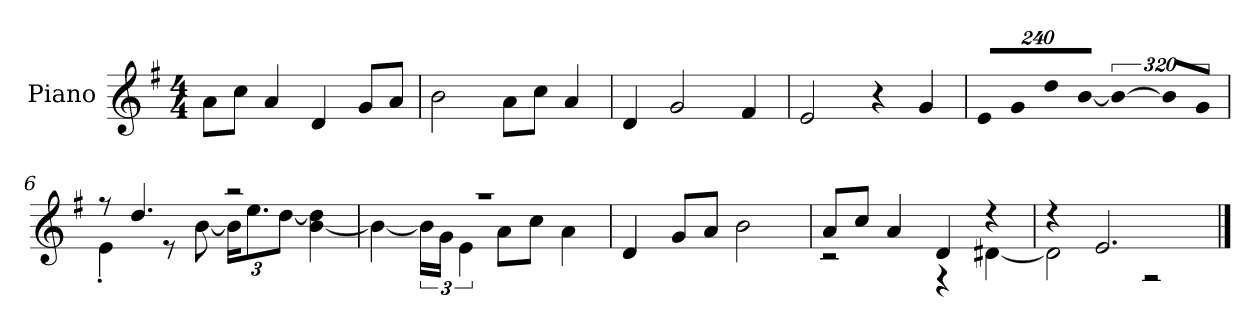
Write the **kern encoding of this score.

**kern
*part1
*staff1
*I"Piano
*I'P-no
*clefG2
*k[f#]
*M4/4
*MM90
=1
8a\L
8cc\J
4a/
4d/
8g/L
8a/J
=2
2b\
8a\L
8cc\J
4a/
=3
4d/
2g/
4f#/
=4
2e/
4r
4g/
=5
!LO:N:vis=8
960%137e/L
!LO:N:vis=8
960%137g/
!LO:N:vis=8
960%137dd/
!LO:N:vis=8
[960%137b/J
!LO:N:vis=4
640%183b\_
!LO:N:vis=16
1920%137b/LL]
!LO:N:vis=16
1920%137g/JJ
=6
*^
8r	4e'\
4.dd/	.
.	8r
.	[8b\
*	*Xbrackettup
2r	24b\KL]
.	12.ee\
.	[12dd\J
.	[4b\ 4dd\]
!!LO:LB:g=z	!!
=7	=7
1r	4b\_
*	*brackettup
.	24b\LL]
.	24g\JJ
.	6e\
.	8a\L
.	8cc\J
.	4a\
*v	*v
=8
4d/
8g/L
8a/J
2b\
=9
*^
8a/L	2r
8cc/J	.
4a/	.
4d/	4r
4r	[4d#X\
=10	=10
4r	2d#\]
2.e/	.
.	2r
*v	*v
==
*-
